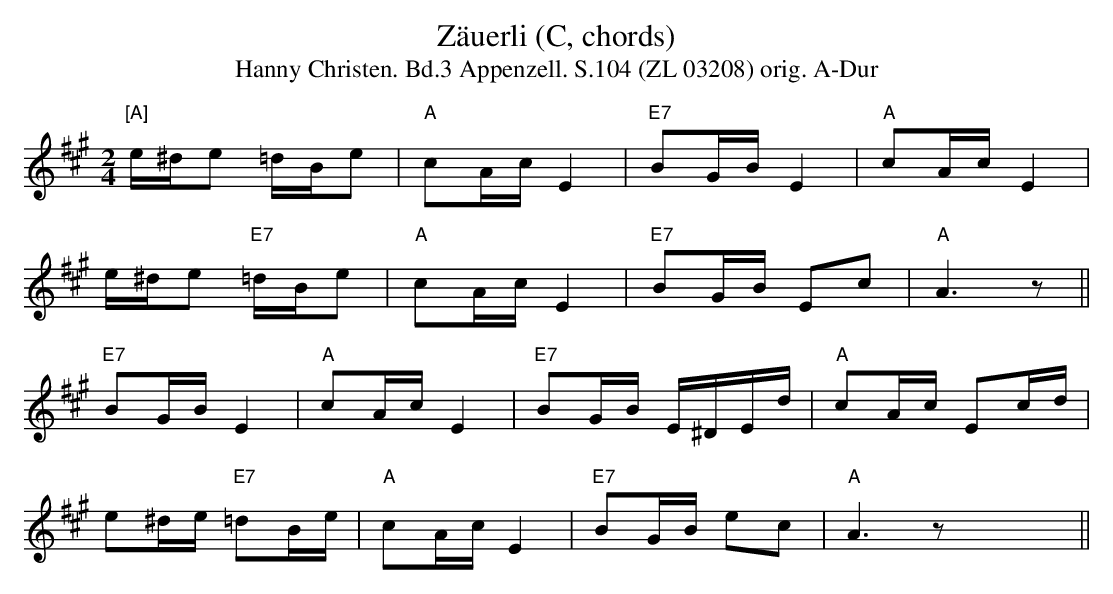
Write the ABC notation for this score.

X:1
T:Zäuerli (C, chords)
T:Hanny Christen. Bd.3 Appenzell. S.104 (ZL 03208) orig. A-Dur
M:2/4
L:1/8
K:A %%MIDI gchordon
"[A]"e/^d/e =d/B/e | "A"cA/c/ E2 | "E7"BG/B/ E2 | "A"cA/c/ E2 |
e/^d/e "E7"=d/B/e | "A"cA/c/ E2 | "E7"BG/B/ Ec | "A"A3 z ||
"E7"BG/B/ E2 | "A"cA/c/ E2 |  "E7"BG/B/ E/^D/E/d/ | "A"cA/c/ Ec/d/ |
e^d/e/ "E7"=dB/e/ | "A"cA/c/ E2 | "E7"BG/B/ ec | "A"A3 z X||
